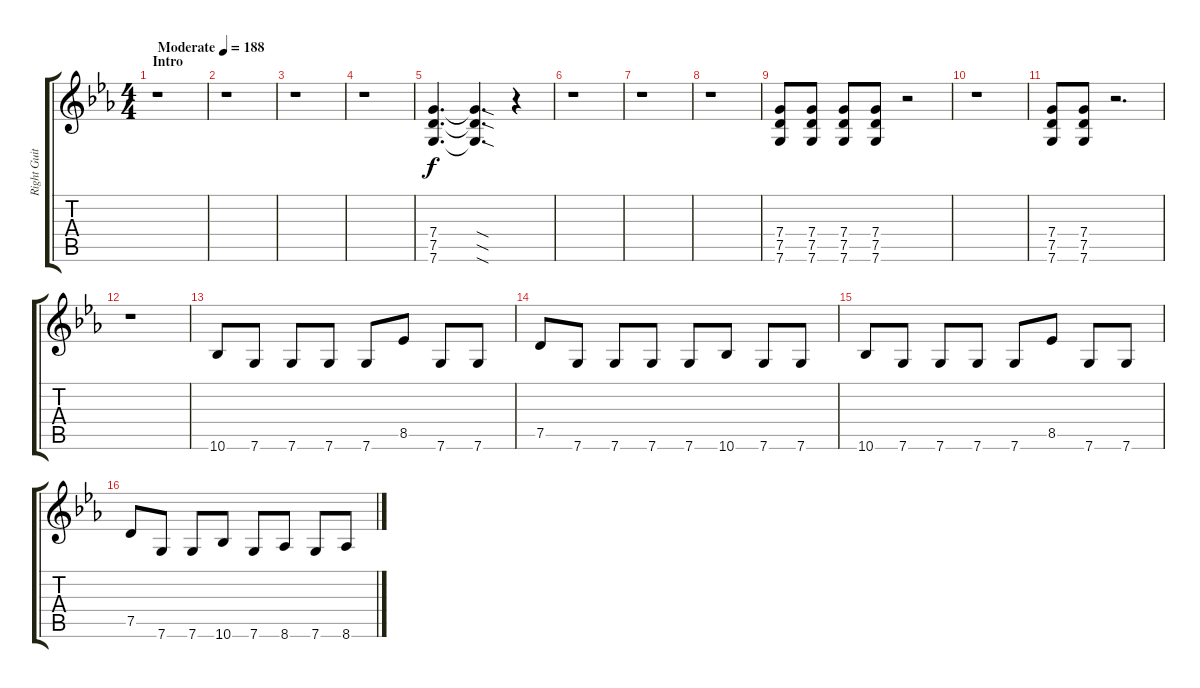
\track ("Right Guitar" "Right Guit") {instrument distortionguitar}
\staff {score tabs}
\tuning (D4 A3 F3 C3 G2 C2) {hide}
\ts (4 4)
\section ("" "Intro")
\tempo (188 "Moderate")
\clef g2
\ks eb
r.1{dy f instrument distortionguitar} |
r.1 |
r.1 |
r.1 |
(7.4 7.5 7.6).4{d} (7.4{sod t} 7.5{sod t} 7.6{sod t}).4{d} r.4 |
r.1 |
r.1 |
r.1 |
(7.4 7.5 7.6).8 (7.4 7.5 7.6).8 (7.4 7.5 7.6).8 (7.4 7.5 7.6).8 r.2 |
r.1 |
(7.4 7.5 7.6).8 (7.4 7.5 7.6).8 r.2{d} |
r.1 |
10.6.8 7.6.8 7.6.8 7.6.8 7.6.8 8.5.8 7.6.8 7.6.8 |
7.5.8 7.6.8 7.6.8 7.6.8 7.6.8 10.6.8 7.6.8 7.6.8 |
10.6.8 7.6.8 7.6.8 7.6.8 7.6.8 8.5.8 7.6.8 7.6.8 |
7.5.8 7.6.8 7.6.8 10.6.8 7.6.8 8.6.8 7.6.8 8.6.8
